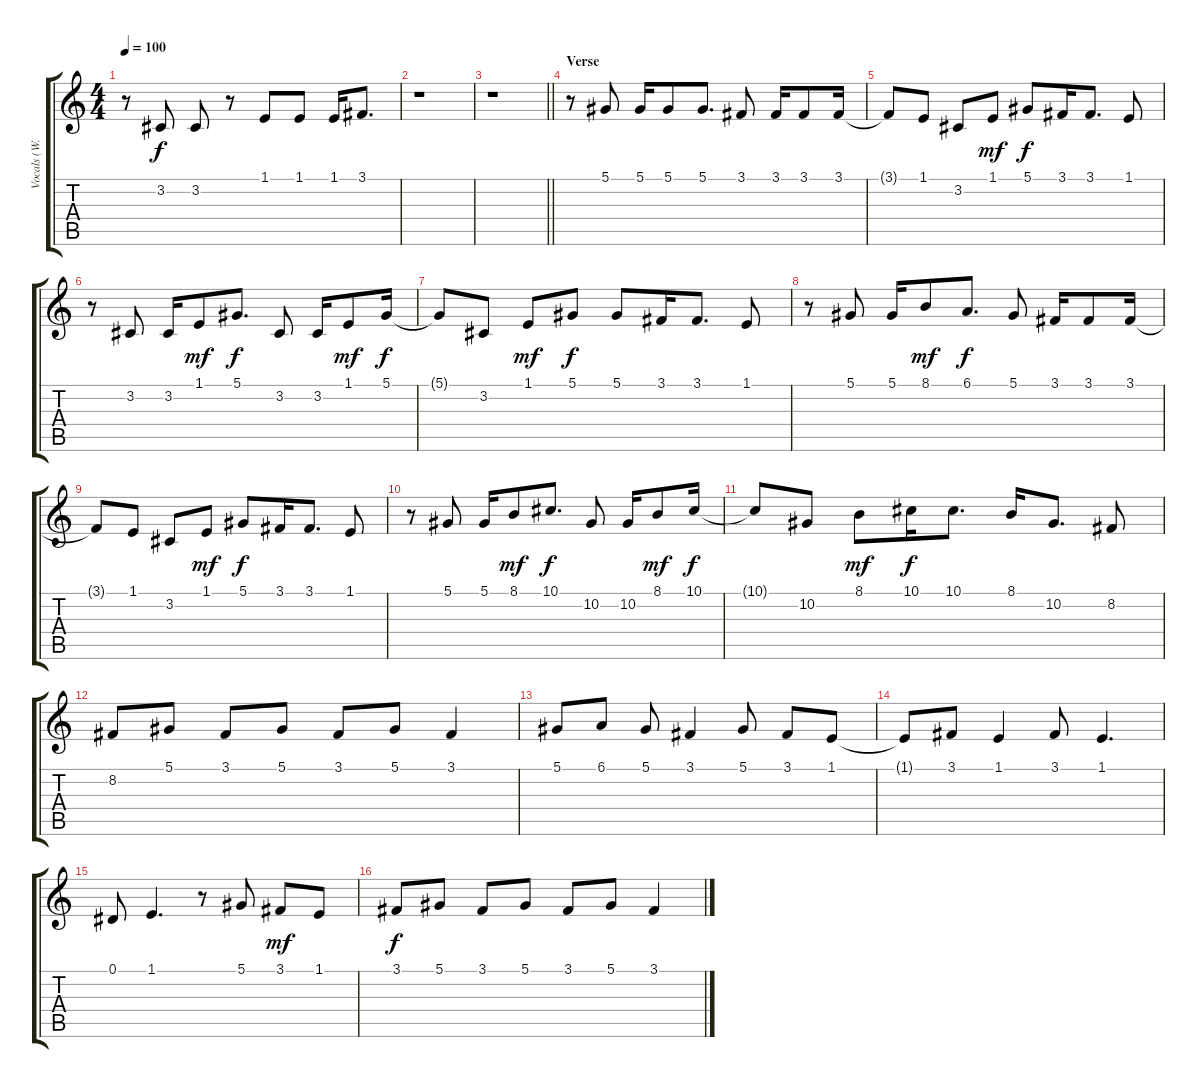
\track ("Vocals (W. Axl Rose)" "Vocals (W.") {instrument lead2sawtooth}
\staff {score tabs}
\tuning (Eb4 Bb3 Gb3 Db3 Ab2 Eb2) {hide}
\ts (4 4)
\tempo 100
\clef g2
\ks c
r.8{dy f} 3.2.8 3.2.8 r.8 1.1.8 1.1.8 1.1.16 3.1.8{d} |
r.1 |
\barLineRight lightlight
r.1 |
\section ("" "Verse")
r.8 5.1.8 5.1.16 5.1.8 5.1.8{d} 3.1.8 3.1.16 3.1.8 3.1.16 |
3.1{t}.8 1.1.8 3.2.8 1.1.8{dy mf} 5.1.8{dy f} 3.1.16 3.1.8{d} 1.1.8 |
r.8 3.2.8 3.2.16 1.1.8{dy mf} 5.1.8{d dy f} 3.2.8 3.2.16 1.1.8{dy mf} 5.1.16{dy f} |
5.1{t}.8 3.2.8 1.1.8{dy mf} 5.1.8{dy f} 5.1.8 3.1.16 3.1.8{d} 1.1.8 |
r.8 5.1.8 5.1.16 8.1.8{dy mf} 6.1.8{d dy f} 5.1.8 3.1.16 3.1.8 3.1.16 |
3.1{t}.8 1.1.8 3.2.8 1.1.8{dy mf} 5.1.8{dy f} 3.1.16 3.1.8{d} 1.1.8 |
r.8 5.1.8 5.1.16 8.1.8{dy mf} 10.1.8{d dy f} 10.2.8 10.2.16 8.1.8{dy mf} 10.1.16{dy f} |
10.1{t}.8 10.2.8 8.1.8{dy mf} 10.1.16{dy f} 10.1.8{d} 8.1.16 10.2.8{d} 8.2.8 |
8.2.8 5.1.8 3.1.8 5.1.8 3.1.8 5.1.8 3.1.4 |
5.1.8 6.1.8 5.1.8 3.1.4 5.1.8 3.1.8 1.1.8 |
1.1{t}.8 3.1.8 1.1.4 3.1.8 1.1.4{d} |
0.1.8 1.1.4{d} r.8 5.1.8 3.1.8{dy mf} 1.1.8 |
3.1.8{dy f} 5.1.8 3.1.8 5.1.8 3.1.8 5.1.8 3.1.4
